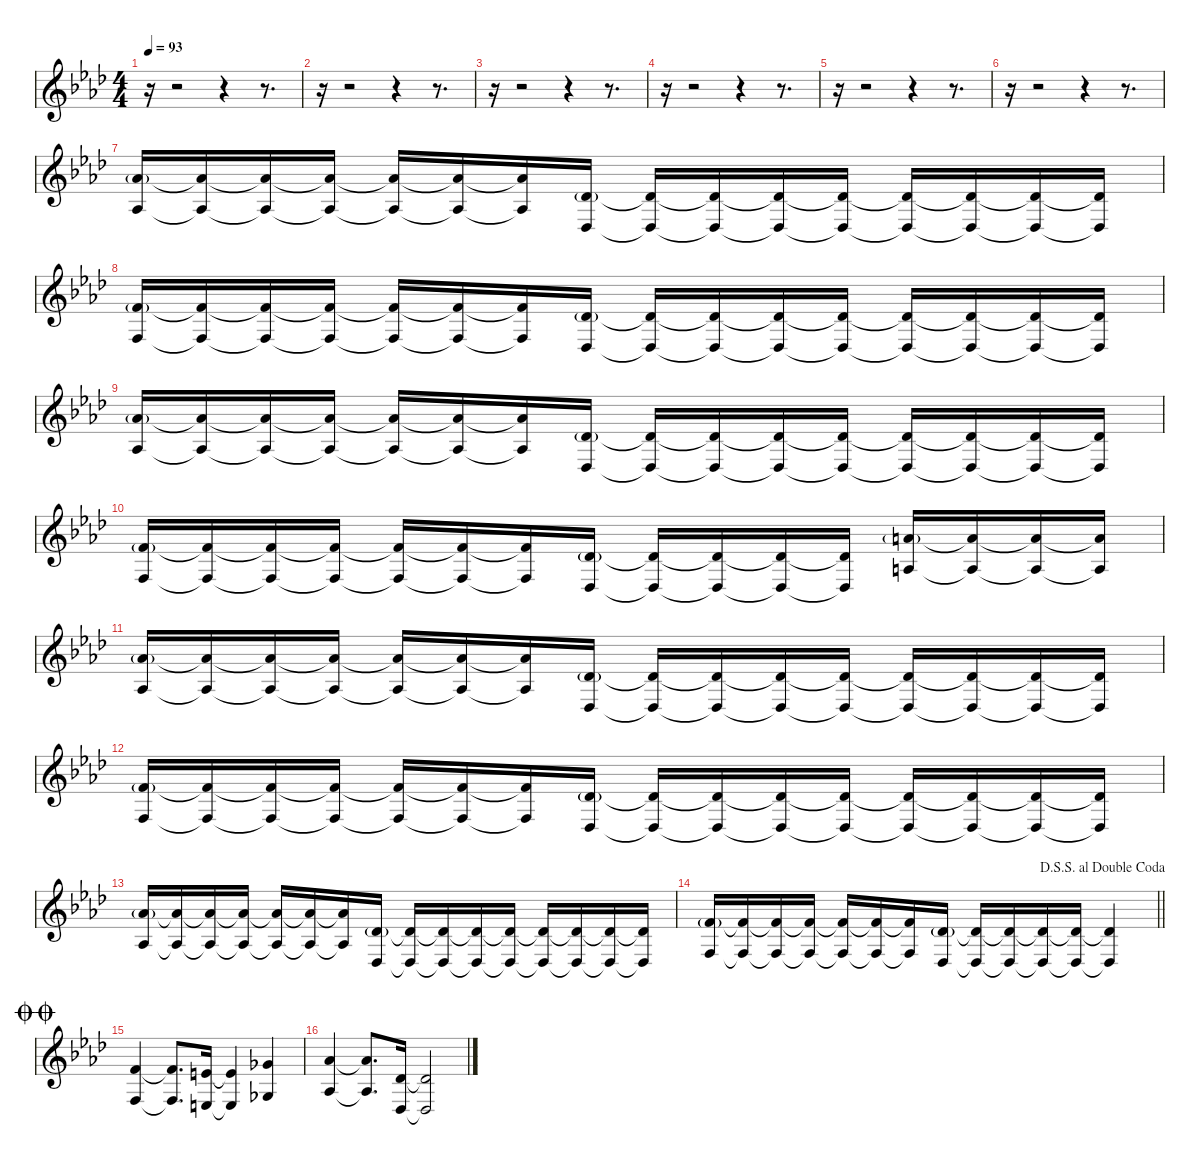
\defaultSystemsLayout 4
\hideDynamics
\bracketExtendMode nobrackets
\singleTrackTrackNamePolicy hidden
\multiTrackTrackNamePolicy hidden
\firstSystemTrackNameMode fullname
\firstSystemTrackNameOrientation horizontal
\otherSystemsTrackNameOrientation horizontal
\track ("Synth2" "vln.") {instrument stringensemble1}
\staff {score}
\tuning (E4 C4 G3 C3 G2 C2)
\ts (4 4)
\tempo 93
\clef g2
\ks ab
r.16{dy f beam Down} r.2{beam Down} r.4{beam Down} r.8{d beam Down} |
r.16{beam Down} r.2{beam Down} r.4{beam Down} r.8{d beam Down} |
r.16{beam Down} r.2{beam Down} r.4{beam Down} r.8{d beam Down} |
r.16{beam Down} r.2{beam Down} r.4{beam Down} r.8{d beam Down} |
r.16{beam Down} r.2{beam Down} r.4{beam Down} r.8{d beam Down} |
r.16{beam Down} r.2{beam Down} r.4{beam Down} r.8{d beam Down} |
(8.2{g acc b} 8.4{acc b}).16{beam Up} (8.2{t acc b} 8.4{t acc b}).16{beam Up} (8.2{t acc b} 8.4{t acc b}).16{beam Up} (8.2{t acc b} 8.4{t acc b}).16{beam Up} (8.2{t acc b} 8.4{t acc b}).16{beam Up} (8.2{t acc b} 8.4{t acc b}).16{beam Up} (8.2{t acc b} 8.4{t acc b}).16{beam Up} (1.2{g acc b} 1.4{acc b}).16{beam Up} (1.2{t acc b} 1.4{t acc b}).16{beam Up} (1.2{t acc b} 1.4{t acc b}).16{beam Up} (1.2{t acc b} 1.4{t acc b}).16{beam Up} (1.2{t acc b} 1.4{t acc b}).16{beam Up} (1.2{t acc b} 1.4{t acc b}).16{beam Up} (1.2{t acc b} 1.4{t acc b}).16{beam Up} (1.2{t acc b} 1.4{t acc b}).16{beam Up} (1.2{t acc b} 1.4{t acc b}).16{beam Up} |
(5.2{g acc forcenatural} 5.4{acc forcenatural}).16{beam Up} (5.2{t acc forcenatural} 5.4{t acc forcenatural}).16{beam Up} (5.2{t acc forcenatural} 5.4{t acc forcenatural}).16{beam Up} (5.2{t acc forcenatural} 5.4{t acc forcenatural}).16{beam Up} (5.2{t acc forcenatural} 5.4{t acc forcenatural}).16{beam Up} (5.2{t acc forcenatural} 5.4{t acc forcenatural}).16{beam Up} (5.2{t acc forcenatural} 5.4{t acc forcenatural}).16{beam Up} (1.2{g acc b} 1.4{acc b}).16{beam Up} (1.2{t acc b} 1.4{t acc b}).16{beam Up} (1.2{t acc b} 1.4{t acc b}).16{beam Up} (1.2{t acc b} 1.4{t acc b}).16{beam Up} (1.2{t acc b} 1.4{t acc b}).16{beam Up} (1.2{t acc b} 1.4{t acc b}).16{beam Up} (1.2{t acc b} 1.4{t acc b}).16{beam Up} (1.2{t acc b} 1.4{t acc b}).16{beam Up} (1.2{t acc b} 1.4{t acc b}).16{beam Up} |
(8.2{g acc b} 8.4{acc b}).16{beam Up} (8.2{t acc b} 8.4{t acc b}).16{beam Up} (8.2{t acc b} 8.4{t acc b}).16{beam Up} (8.2{t acc b} 8.4{t acc b}).16{beam Up} (8.2{t acc b} 8.4{t acc b}).16{beam Up} (8.2{t acc b} 8.4{t acc b}).16{beam Up} (8.2{t acc b} 8.4{t acc b}).16{beam Up} (1.2{g acc b} 1.4{acc b}).16{beam Up} (1.2{t acc b} 1.4{t acc b}).16{beam Up} (1.2{t acc b} 1.4{t acc b}).16{beam Up} (1.2{t acc b} 1.4{t acc b}).16{beam Up} (1.2{t acc b} 1.4{t acc b}).16{beam Up} (1.2{t acc b} 1.4{t acc b}).16{beam Up} (1.2{t acc b} 1.4{t acc b}).16{beam Up} (1.2{t acc b} 1.4{t acc b}).16{beam Up} (1.2{t acc b} 1.4{t acc b}).16{beam Up} |
(5.2{g acc forcenatural} 5.4{acc forcenatural}).16{beam Up} (5.2{t acc forcenatural} 5.4{t acc forcenatural}).16{beam Up} (5.2{t acc forcenatural} 5.4{t acc forcenatural}).16{beam Up} (5.2{t acc forcenatural} 5.4{t acc forcenatural}).16{beam Up} (5.2{t acc forcenatural} 5.4{t acc forcenatural}).16{beam Up} (5.2{t acc forcenatural} 5.4{t acc forcenatural}).16{beam Up} (5.2{t acc forcenatural} 5.4{t acc forcenatural}).16{beam Up} (1.2{g acc b} 1.4{acc b}).16{beam Up} (1.2{t acc b} 1.4{t acc b}).16{beam Up} (1.2{t acc b} 1.4{t acc b}).16{beam Up} (1.2{t acc b} 1.4{t acc b}).16{beam Up} (1.2{t acc b} 1.4{t acc b}).16{beam Up} (9.2{g acc forcenatural} 9.4{acc forcenatural}).16{beam Up} (9.2{t acc forcenatural} 9.4{t acc forcenatural}).16{beam Up} (9.2{t acc forcenatural} 9.4{t acc forcenatural}).16{beam Up} (9.2{t acc forcenatural} 9.4{t acc forcenatural}).16{beam Up} |
(8.2{g acc b} 8.4{acc b}).16{beam Up} (8.2{t acc b} 8.4{t acc b}).16{beam Up} (8.2{t acc b} 8.4{t acc b}).16{beam Up} (8.2{t acc b} 8.4{t acc b}).16{beam Up} (8.2{t acc b} 8.4{t acc b}).16{beam Up} (8.2{t acc b} 8.4{t acc b}).16{beam Up} (8.2{t acc b} 8.4{t acc b}).16{beam Up} (1.2{g acc b} 1.4{acc b}).16{beam Up} (1.2{t acc b} 1.4{t acc b}).16{beam Up} (1.2{t acc b} 1.4{t acc b}).16{beam Up} (1.2{t acc b} 1.4{t acc b}).16{beam Up} (1.2{t acc b} 1.4{t acc b}).16{beam Up} (1.2{t acc b} 1.4{t acc b}).16{beam Up} (1.2{t acc b} 1.4{t acc b}).16{beam Up} (1.2{t acc b} 1.4{t acc b}).16{beam Up} (1.2{t acc b} 1.4{t acc b}).16{beam Up} |
(5.2{g acc forcenatural} 5.4{acc forcenatural}).16{beam Up} (5.2{t acc forcenatural} 5.4{t acc forcenatural}).16{beam Up} (5.2{t acc forcenatural} 5.4{t acc forcenatural}).16{beam Up} (5.2{t acc forcenatural} 5.4{t acc forcenatural}).16{beam Up} (5.2{t acc forcenatural} 5.4{t acc forcenatural}).16{beam Up} (5.2{t acc forcenatural} 5.4{t acc forcenatural}).16{beam Up} (5.2{t acc forcenatural} 5.4{t acc forcenatural}).16{beam Up} (1.2{g acc b} 1.4{acc b}).16{beam Up} (1.2{t acc b} 1.4{t acc b}).16{beam Up} (1.2{t acc b} 1.4{t acc b}).16{beam Up} (1.2{t acc b} 1.4{t acc b}).16{beam Up} (1.2{t acc b} 1.4{t acc b}).16{beam Up} (1.2{t acc b} 1.4{t acc b}).16{beam Up} (1.2{t acc b} 1.4{t acc b}).16{beam Up} (1.2{t acc b} 1.4{t acc b}).16{beam Up} (1.2{t acc b} 1.4{t acc b}).16{beam Up} |
(8.2{g acc b} 8.4{acc b}).16{beam Up} (8.2{t acc b} 8.4{t acc b}).16{beam Up} (8.2{t acc b} 8.4{t acc b}).16{beam Up} (8.2{t acc b} 8.4{t acc b}).16{beam Up} (8.2{t acc b} 8.4{t acc b}).16{beam Up} (8.2{t acc b} 8.4{t acc b}).16{beam Up} (8.2{t acc b} 8.4{t acc b}).16{beam Up} (1.2{g acc b} 1.4{acc b}).16{beam Up} (1.2{t acc b} 1.4{t acc b}).16{beam Up} (1.2{t acc b} 1.4{t acc b}).16{beam Up} (1.2{t acc b} 1.4{t acc b}).16{beam Up} (1.2{t acc b} 1.4{t acc b}).16{beam Up} (1.2{t acc b} 1.4{t acc b}).16{beam Up} (1.2{t acc b} 1.4{t acc b}).16{beam Up} (1.2{t acc b} 1.4{t acc b}).16{beam Up} (1.2{t acc b} 1.4{t acc b}).16{beam Up} |
\jump dalsegnosegnoaldoublecoda
\barLineRight lightlight
(5.2{g acc forcenatural} 5.4{acc forcenatural}).16{beam Up} (5.2{t acc forcenatural} 5.4{t acc forcenatural}).16{beam Up} (5.2{t acc forcenatural} 5.4{t acc forcenatural}).16{beam Up} (5.2{t acc forcenatural} 5.4{t acc forcenatural}).16{beam Up} (5.2{t acc forcenatural} 5.4{t acc forcenatural}).16{beam Up} (5.2{t acc forcenatural} 5.4{t acc forcenatural}).16{beam Up} (5.2{t acc forcenatural} 5.4{t acc forcenatural}).16{beam Up} (1.2{g acc b} 1.4{acc b}).16{beam Up} (1.2{t acc b} 1.4{t acc b}).16{beam Up} (1.2{t acc b} 1.4{t acc b}).16{beam Up} (1.2{t acc b} 1.4{t acc b}).16{beam Up} (1.2{t acc b} 1.4{t acc b}).16{beam Up} (1.2{t acc b} 1.4{t acc b}).4{beam Up} |
\jump doublecoda
(5.2{acc forcenatural} 5.4{acc forcenatural}).4{beam Up} (5.2{t acc forcenatural} 5.4{t acc forcenatural}).8{d beam Up} (4.2{acc forcenatural} 4.4{acc forcenatural}).16{beam Up} (4.2{t acc forcenatural} 4.4{t acc forcenatural}).4{beam Up} (6.2{acc b} 6.4{acc b}).4{beam Up} |
(8.2{acc b} 8.4{acc b}).4{beam Up} (8.2{t acc b} 8.4{t acc b}).8{d beam Up} (6.3{acc b} 6.5{acc b}).16{beam Up} (6.3{t acc b} 6.5{t acc b}).2{beam Up}
